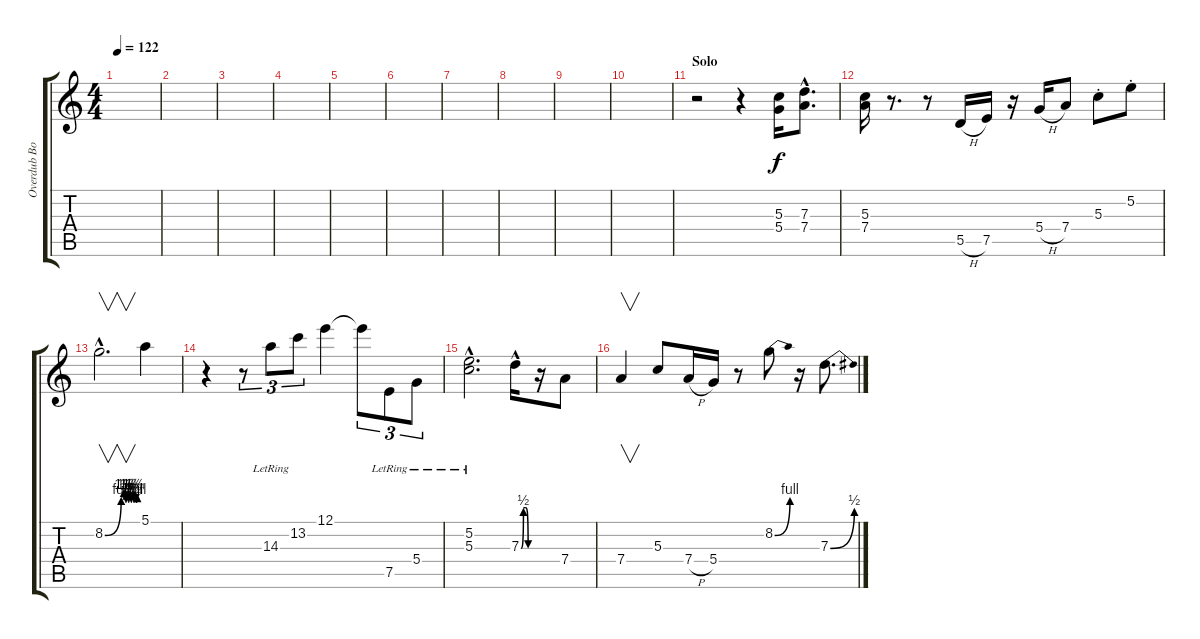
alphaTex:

\track ("Overdub Bob" "Overdub Bo") {instrument electricguitarjazz}
\staff {score tabs}
\tuning (E4 B3 G3 D3 A2 E2) {hide}
\ts (4 4)
\tempo 122
\clef g2
\ks c
|
|
|
|
|
|
|
|
|
|
\section ("" "Solo")
r.2 r.4 (5.3 5.4).16 (7.3{hac} 7.4{hac}).8{d} |
(5.3 7.4).16 r.8{d} r.8 5.5{h}.16 7.5.16 r.16 5.4{h}.16 7.4.8 5.3{st}.8 5.2{st}.8 |
8.2{be (custom 0 0 30 4 35 5 38 3 40 5 43 3 45 5 48 3 50 5 53 3 55 5 57 3 60 4) hac}.2{v d} 5.1.4 |
r.4 r.8{tu (3 2)} 14.3{lr}.8{tu (3 2)} 13.2{lr}.8{tu (3 2)} 12.1.4 12.1{t}.8{tu (3 2)} 7.5{lr}.8{tu (3 2)} 5.4{lr}.8{tu (3 2)} |
(5.2{hac lr} 5.3{hac lr}).2{d} 7.3{be (custom 0 0 15 2 30 2 45 0 60 0) hac}.16 r.16 7.4.8 |
7.4.4{v} 5.3.8 7.4{h}.16 5.4.16 r.8 8.2{be (bend 0 0 60 4)}.8 r.16 7.3{be (bend 0 0 60 2)}.8{d}
